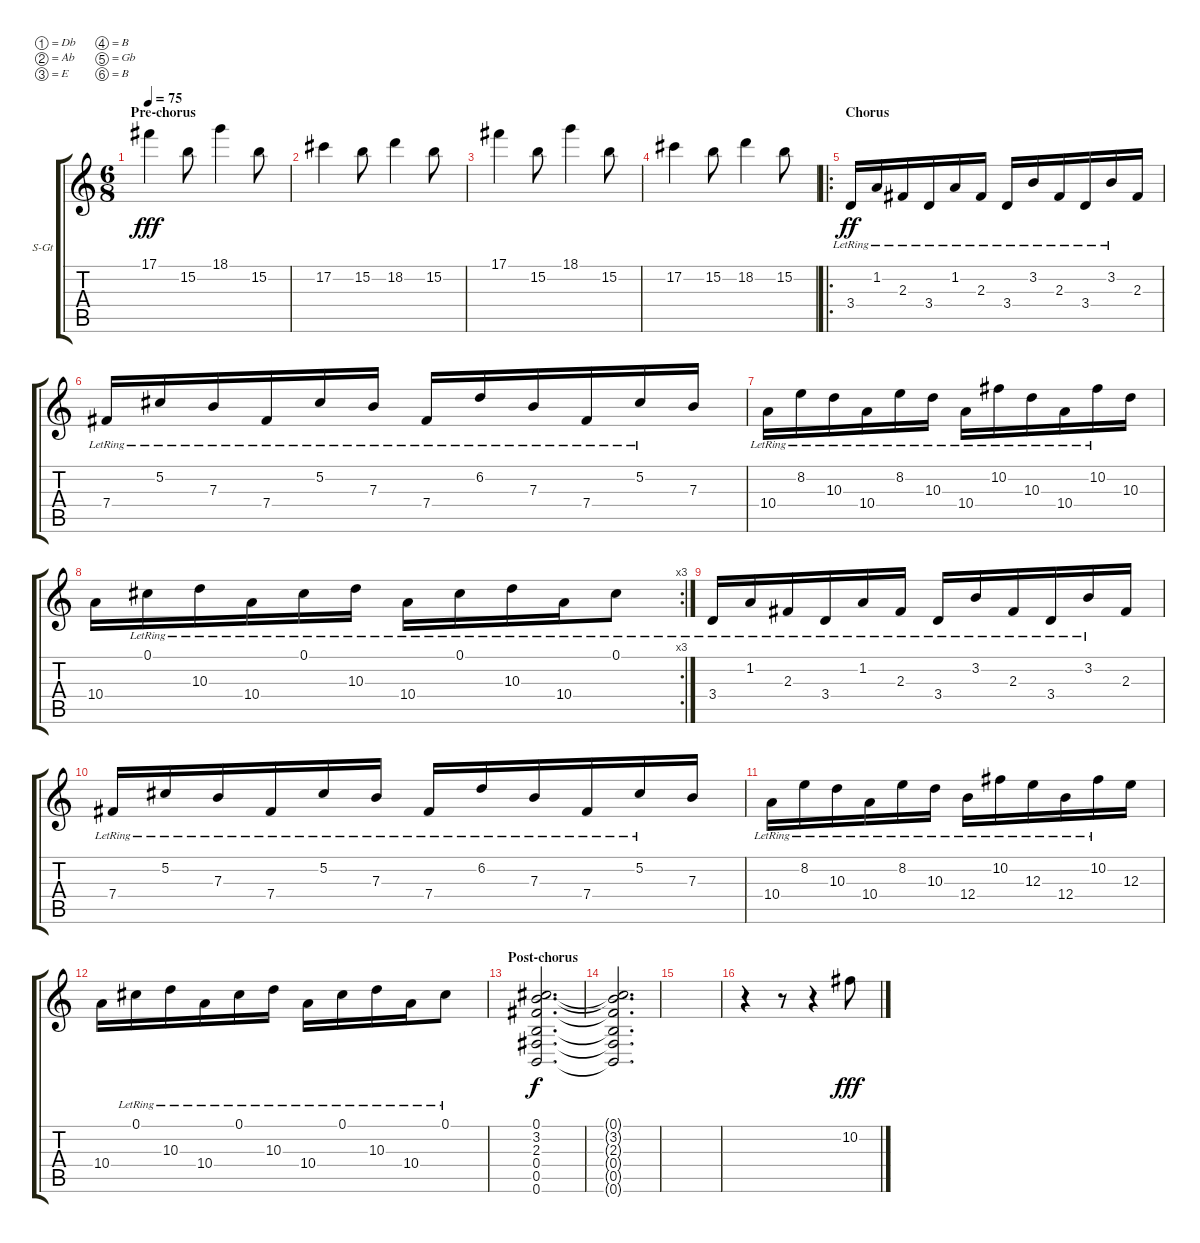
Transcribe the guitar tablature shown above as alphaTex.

\defaultSystemsLayout 4
\bracketExtendMode groupsimilarinstruments
\firstSystemTrackNameOrientation horizontal
\otherSystemsTrackNameOrientation horizontal
\track ("Мульт" "S-Gt") {instrument acousticguitarsteel}
\staff {score tabs}
\tuning (Db4 Ab3 E3 B2 Gb2 B1)
\ts (6 8)
\section ("" "Pre-chorus")
\tempo 75
\clef g2
\ks c
17.1.4{dy fff} 15.2.8 18.1.4 15.2.8 |
17.2.4 15.2.8 18.2.4 15.2.8 |
17.1.4 15.2.8 18.1.4 15.2.8 |
17.2.4 15.2.8 18.2.4 15.2.8 |
\ro
\section ("" "Chorus")
3.4{lr}.16{dy ff} 1.2{lr}.16 2.3{lr}.16 3.4{lr}.16 1.2{lr}.16 2.3{lr}.16 3.4{lr}.16 3.2{lr}.16 2.3{lr}.16 3.4{lr}.16 3.2{lr}.16 2.3.16 |
7.4{lr}.16 5.2{lr}.16 7.3{lr}.16 7.4{lr}.16 5.2{lr}.16 7.3{lr}.16 7.4{lr}.16 6.2{lr}.16 7.3{lr}.16 7.4{lr}.16 5.2{lr}.16 7.3.16 |
10.4{lr}.16 8.2{lr}.16 10.3{lr}.16 10.4{lr}.16 8.2{lr}.16 10.3{lr}.16 10.4{lr}.16 10.2{lr}.16 10.3{lr}.16 10.4{lr}.16 10.2{lr}.16 10.3.16 |
\rc 3
10.4.16 0.1{lr}.16 10.3{lr}.16 10.4{lr}.16 0.1{lr}.16 10.3{lr}.16 10.4{lr}.16 0.1{lr}.16 10.3{lr}.16 10.4{lr}.16 0.1{lr}.8 |
3.4{lr}.16 1.2{lr}.16 2.3{lr}.16 3.4{lr}.16 1.2{lr}.16 2.3{lr}.16 3.4{lr}.16 3.2{lr}.16 2.3{lr}.16 3.4{lr}.16 3.2{lr}.16 2.3.16 |
7.4{lr}.16 5.2{lr}.16 7.3{lr}.16 7.4{lr}.16 5.2{lr}.16 7.3{lr}.16 7.4{lr}.16 6.2{lr}.16 7.3{lr}.16 7.4{lr}.16 5.2{lr}.16 7.3.16 |
10.4{lr}.16 8.2{lr}.16 10.3{lr}.16 10.4{lr}.16 8.2{lr}.16 10.3{lr}.16 12.4{lr}.16 10.2{lr}.16 12.3{lr}.16 12.4{lr}.16 10.2{lr}.16 12.3.16 |
10.4.16 0.1{lr}.16 10.3{lr}.16 10.4{lr}.16 0.1{lr}.16 10.3{lr}.16 10.4{lr}.16 0.1{lr}.16 10.3{lr}.16 10.4{lr}.16 0.1{lr}.8 |
\section ("" "Post-chorus")
(0.6 0.5 0.4 2.3 3.2 0.1).2{d dy f} |
(0.6{t} 0.5{t} 0.4{t} 2.3{t} 3.2{t} 0.1{t}).2{d} |
|
r.4 r.8 r.4 10.2.8{dy fff}
